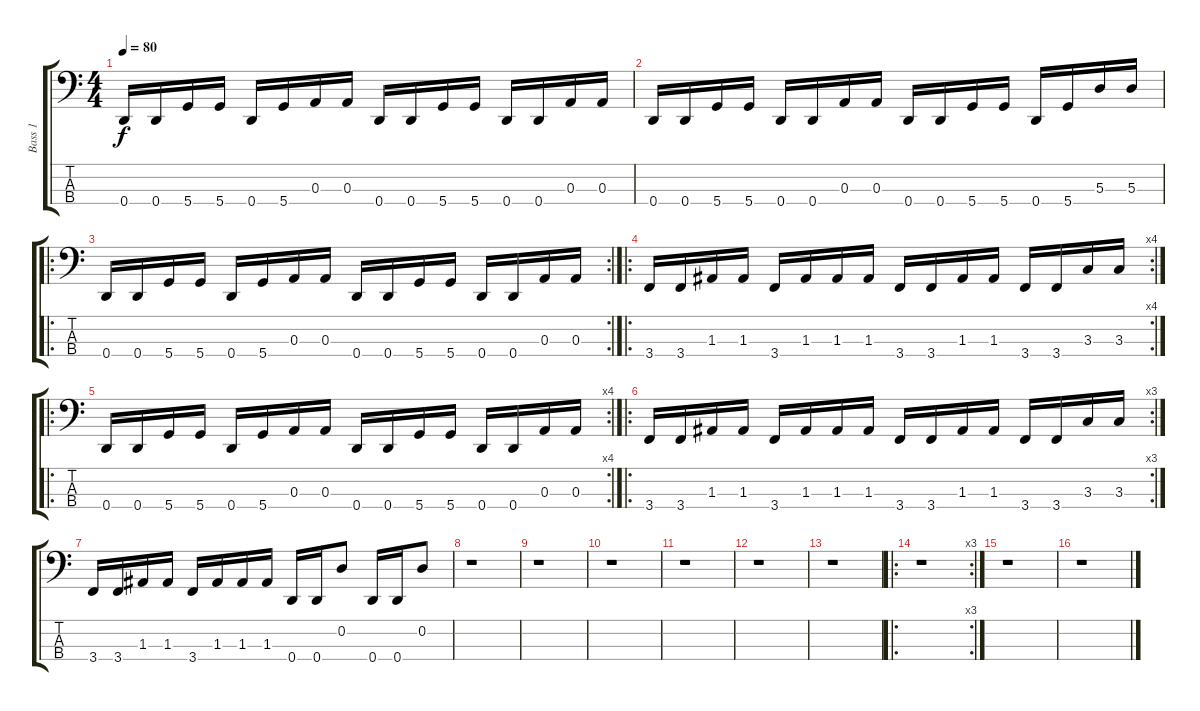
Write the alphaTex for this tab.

\track ("Bass 1" "Bass 1") {instrument synthbass1}
\staff {score tabs}
\tuning (G2 D2 A1 D1) {hide}
\ts (4 4)
\tempo 80
\clef f4
\ks c
0.4.16{dy f instrument synthbass1} 0.4.16 5.4.16 5.4.16 0.4.16 5.4.16 0.3.16 0.3.16 0.4.16 0.4.16 5.4.16 5.4.16 0.4.16 0.4.16 0.3.16 0.3.16 |
0.4.16 0.4.16 5.4.16 5.4.16 0.4.16 0.4.16 0.3.16 0.3.16 0.4.16 0.4.16 5.4.16 5.4.16 0.4.16 5.4.16 5.3.16 5.3.16 |
\ro
\rc 2
0.4.16 0.4.16 5.4.16 5.4.16 0.4.16 5.4.16 0.3.16 0.3.16 0.4.16 0.4.16 5.4.16 5.4.16 0.4.16 0.4.16 0.3.16 0.3.16 |
\ro
\rc 4
3.4.16 3.4.16 1.3.16 1.3.16 3.4.16 1.3.16 1.3.16 1.3.16 3.4.16 3.4.16 1.3.16 1.3.16 3.4.16 3.4.16 3.3.16 3.3.16 |
\ro
\rc 4
0.4.16 0.4.16 5.4.16 5.4.16 0.4.16 5.4.16 0.3.16 0.3.16 0.4.16 0.4.16 5.4.16 5.4.16 0.4.16 0.4.16 0.3.16 0.3.16 |
\ro
\rc 3
3.4.16 3.4.16 1.3.16 1.3.16 3.4.16 1.3.16 1.3.16 1.3.16 3.4.16 3.4.16 1.3.16 1.3.16 3.4.16 3.4.16 3.3.16 3.3.16 |
3.4.16 3.4.16 1.3.16 1.3.16 3.4.16 1.3.16 1.3.16 1.3.16 0.4.16 0.4.16 0.2.8 0.4.16 0.4.16 0.2.8 |
r.1 |
r.1 |
r.1 |
r.1 |
r.1 |
r.1 |
\ro
\rc 3
r.1 |
r.1 |
r.1
